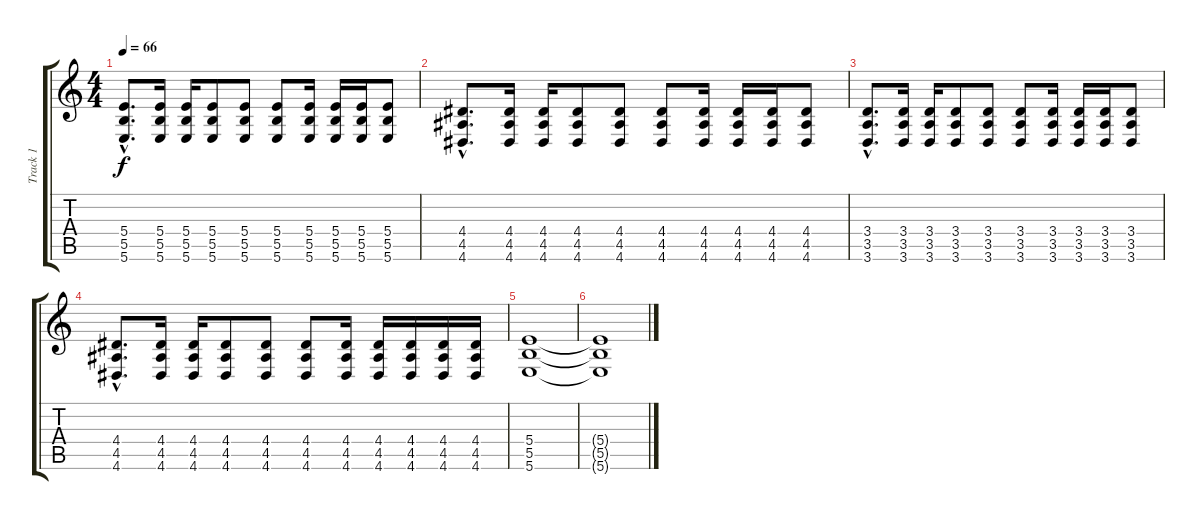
\track ("Track 1" "Track 1") {instrument acousticguitarsteel}
\staff {score tabs}
\tuning (Db4 Ab3 E3 B2 Gb2 B1) {hide}
\ts (4 4)
\tempo 66
\clef g2
\ks c
(5.4{hac} 5.5{hac} 5.6{hac}).8{d dy f} (5.4 5.5 5.6).16 (5.4 5.5 5.6).16 (5.4 5.5 5.6).8 (5.4 5.5 5.6).8 (5.4 5.5 5.6).8 (5.4 5.5 5.6).16 (5.4 5.5 5.6).16 (5.4 5.5 5.6).16 (5.4 5.5 5.6).8 |
(4.4{hac} 4.5{hac} 4.6{hac}).8{d} (4.4 4.5 4.6).16 (4.4 4.5 4.6).16 (4.4 4.5 4.6).8 (4.4 4.5 4.6).8 (4.4 4.5 4.6).8 (4.4 4.5 4.6).16 (4.4 4.5 4.6).16 (4.4 4.5 4.6).16 (4.4 4.5 4.6).8 |
(3.4{hac} 3.5{hac} 3.6{hac}).8{d} (3.4 3.5 3.6).16 (3.4 3.5 3.6).16 (3.4 3.5 3.6).8 (3.4 3.5 3.6).8 (3.4 3.5 3.6).8 (3.4 3.5 3.6).16 (3.4 3.5 3.6).16 (3.4 3.5 3.6).16 (3.4 3.5 3.6).8 |
(4.4{hac} 4.5{hac} 4.6{hac}).8{d} (4.4 4.5 4.6).16 (4.4 4.5 4.6).16 (4.4 4.5 4.6).8 (4.4 4.5 4.6).8 (4.4 4.5 4.6).8 (4.4 4.5 4.6).16 (4.4 4.5 4.6).16 (4.4 4.5 4.6).16 (4.4 4.5 4.6).16 (4.4 4.5 4.6).16 |
(5.4 5.5 5.6).1 |
(5.4{t} 5.5{t} 5.6{t}).1
